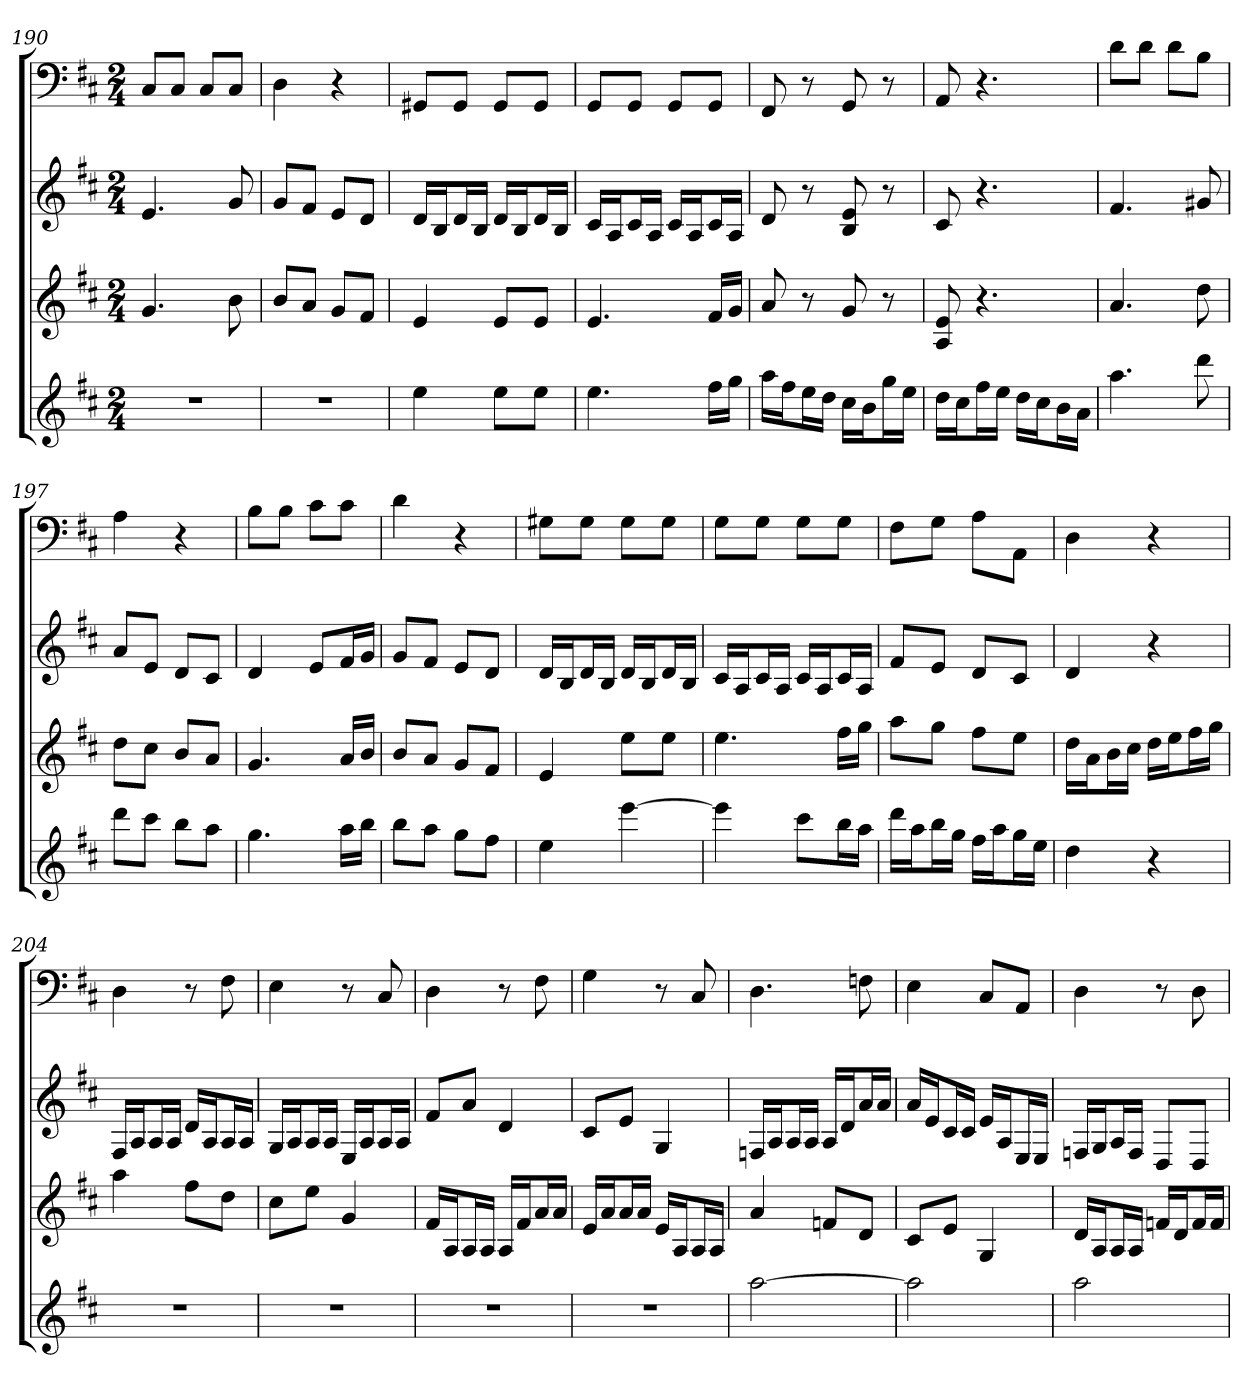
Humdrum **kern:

**kern	**kern	**kern	**kern
*part4	*part3	*part2	*part1
*staff4	*staff3	*staff2	*staff1
*k[f#c#]	*k[f#c#]	*k[f#c#]	*k[f#c#]
*D:	*D:	*D:	*D:
*M2/4	*M2/4	*M2/4	*M2/4
=190	=190	=190	=190
2r	4.g	4.e	8C#L
.	.	.	8C#J
.	.	.	8C#L
.	8b	8g	8C#J
=191	=191	=191	=191
2r	8bL	8gL	4D
.	8aJ	8f#J	.
.	8gL	8eL	4r
.	8f#J	8dJ	.
=192	=192	=192	=192
4ee	4e	16dLL	8GG#XL
.	.	16BJ	.
.	.	16dL	8GG#J
.	.	16BJJ	.
8eeL	8eL	16dLL	8GG#L
.	.	16BJ	.
8eeJ	8eJ	16dL	8GG#J
.	.	16BJJ	.
=193	=193	=193	=193
4.ee	4.e	16c#LL	8GGL
.	.	16AJ	.
.	.	16c#L	8GGJ
.	.	16AJJ	.
.	.	16c#LL	8GGL
.	.	16AJ	.
16ff#LL	16f#LL	16c#L	8GGJ
16ggJJ	16gJJ	16AJJ	.
=194	=194	=194	=194
16aaLL	8a	8d	8FF#
16ff#J	.	.	.
16eeL	8r	8r	8r
16ddJJ	.	.	.
16cc#LL	8g	8B 8e	8GG
16bJ	.	.	.
16ggL	8r	8r	8r
16eeJJ	.	.	.
=195	=195	=195	=195
16ddLL	8A 8e	8c#	8AA
16cc#J	.	.	.
16ff#L	4.r	4.r	4.r
16eeJJ	.	.	.
16ddLL	.	.	.
16cc#J	.	.	.
16bL	.	.	.
16aJJ	.	.	.
=196	=196	=196	=196
4.aa	4.a	4.f#	8dL
.	.	.	8dJ
.	.	.	8dL
8ddd	8dd	8g#X	8BJ
=197	=197	=197	=197
8dddL	8ddL	8aL	4A
8ccc#J	8cc#J	8eJ	.
8bbL	8bL	8dL	4r
8aaJ	8aJ	8c#J	.
=198	=198	=198	=198
4.gg	4.g	4d	8BL
.	.	.	8BJ
.	.	8eL	8c#L
16aaLL	16aLL	16f#L	8c#J
16bbJJ	16bJJ	16gJJ	.
=199	=199	=199	=199
8bbL	8bL	8gL	4d
8aaJ	8aJ	8f#J	.
8ggL	8gL	8eL	4r
8ff#J	8f#J	8dJ	.
=200	=200	=200	=200
4ee	4e	16dLL	8G#XL
.	.	16BJ	.
.	.	16dL	8G#J
.	.	16BJJ	.
[4eee	8eeL	16dLL	8G#L
.	.	16BJ	.
.	8eeJ	16dL	8G#J
.	.	16BJJ	.
=201	=201	=201	=201
4eee]	4.ee	16c#LL	8GL
.	.	16AJ	.
.	.	16c#L	8GJ
.	.	16AJJ	.
8ccc#L	.	16c#LL	8GL
.	.	16AJ	.
16bbL	16ff#LL	16c#L	8GJ
16aaJJ	16ggJJ	16AJJ	.
=202	=202	=202	=202
16dddLL	8aaL	8f#L	8F#L
16aaJ	.	.	.
16bbL	8ggJ	8eJ	8GJ
16ggJJ	.	.	.
16ff#LL	8ff#L	8dL	8AL
16aaJ	.	.	.
16ggL	8eeJ	8c#J	8AAJ
16eeJJ	.	.	.
=203	=203	=203	=203
4dd	16ddLL	4d	4D
.	16aJ	.	.
.	16bL	.	.
.	16cc#JJ	.	.
4r	16ddLL	4r	4r
.	16eeJ	.	.
.	16ff#L	.	.
.	16ggJJ	.	.
=204	=204	=204	=204
2r	4aa	16F#LL	4D
.	.	16AJ	.
.	.	16AL	.
.	.	16AJJ	.
.	8ff#L	16dLL	8r
.	.	16AJ	.
.	8ddJ	16AL	8F#
.	.	16AJJ	.
=205	=205	=205	=205
2r	8cc#L	16GLL	4E
.	.	16AJ	.
.	8eeJ	16AL	.
.	.	16AJJ	.
.	4g	16ELL	8r
.	.	16AJ	.
.	.	16AL	8C#
.	.	16AJJ	.
=206	=206	=206	=206
2r	16f#LL	8f#L	4D
.	16AJ	.	.
.	16AL	8aJ	.
.	16AJJ	.	.
.	16ALL	4d	8r
.	16f#J	.	.
.	16aL	.	8F#
.	16aJJ	.	.
=207	=207	=207	=207
2r	16eLL	8c#L	4G
.	16aJ	.	.
.	16aL	8eJ	.
.	16aJJ	.	.
.	16eLL	4G	8r
.	16AJ	.	.
.	16AL	.	8C#
.	16AJJ	.	.
=208	=208	=208	=208
[2aa	4a	16FnLL	4.D
.	.	16AJ	.
.	.	16AL	.
.	.	16AJJ	.
.	8fnL	16ALL	.
.	.	16dJ	.
.	8dJ	16aL	8Fn
.	.	16aJJ	.
=209	=209	=209	=209
2aa]	8c#L	16aLL	4E
.	.	16eJ	.
.	8eJ	16c#L	.
.	.	16c#JJ	.
.	4G	16eLL	8C#L
.	.	16AJ	.
.	.	16EL	8AAJ
.	.	16EJJ	.
=210	=210	=210	=210
2aa	16dLL	16FnLL	4D
.	16AJ	16GJ	.
.	16AL	16AL	.
.	16AJJ	16FJJ	.
.	16fnLL	8DL	8r
.	16dJ	.	.
.	16fL	8DJ	8D
.	16fJJ	.	.
=	=	=	=
*-	*-	*-	*-
